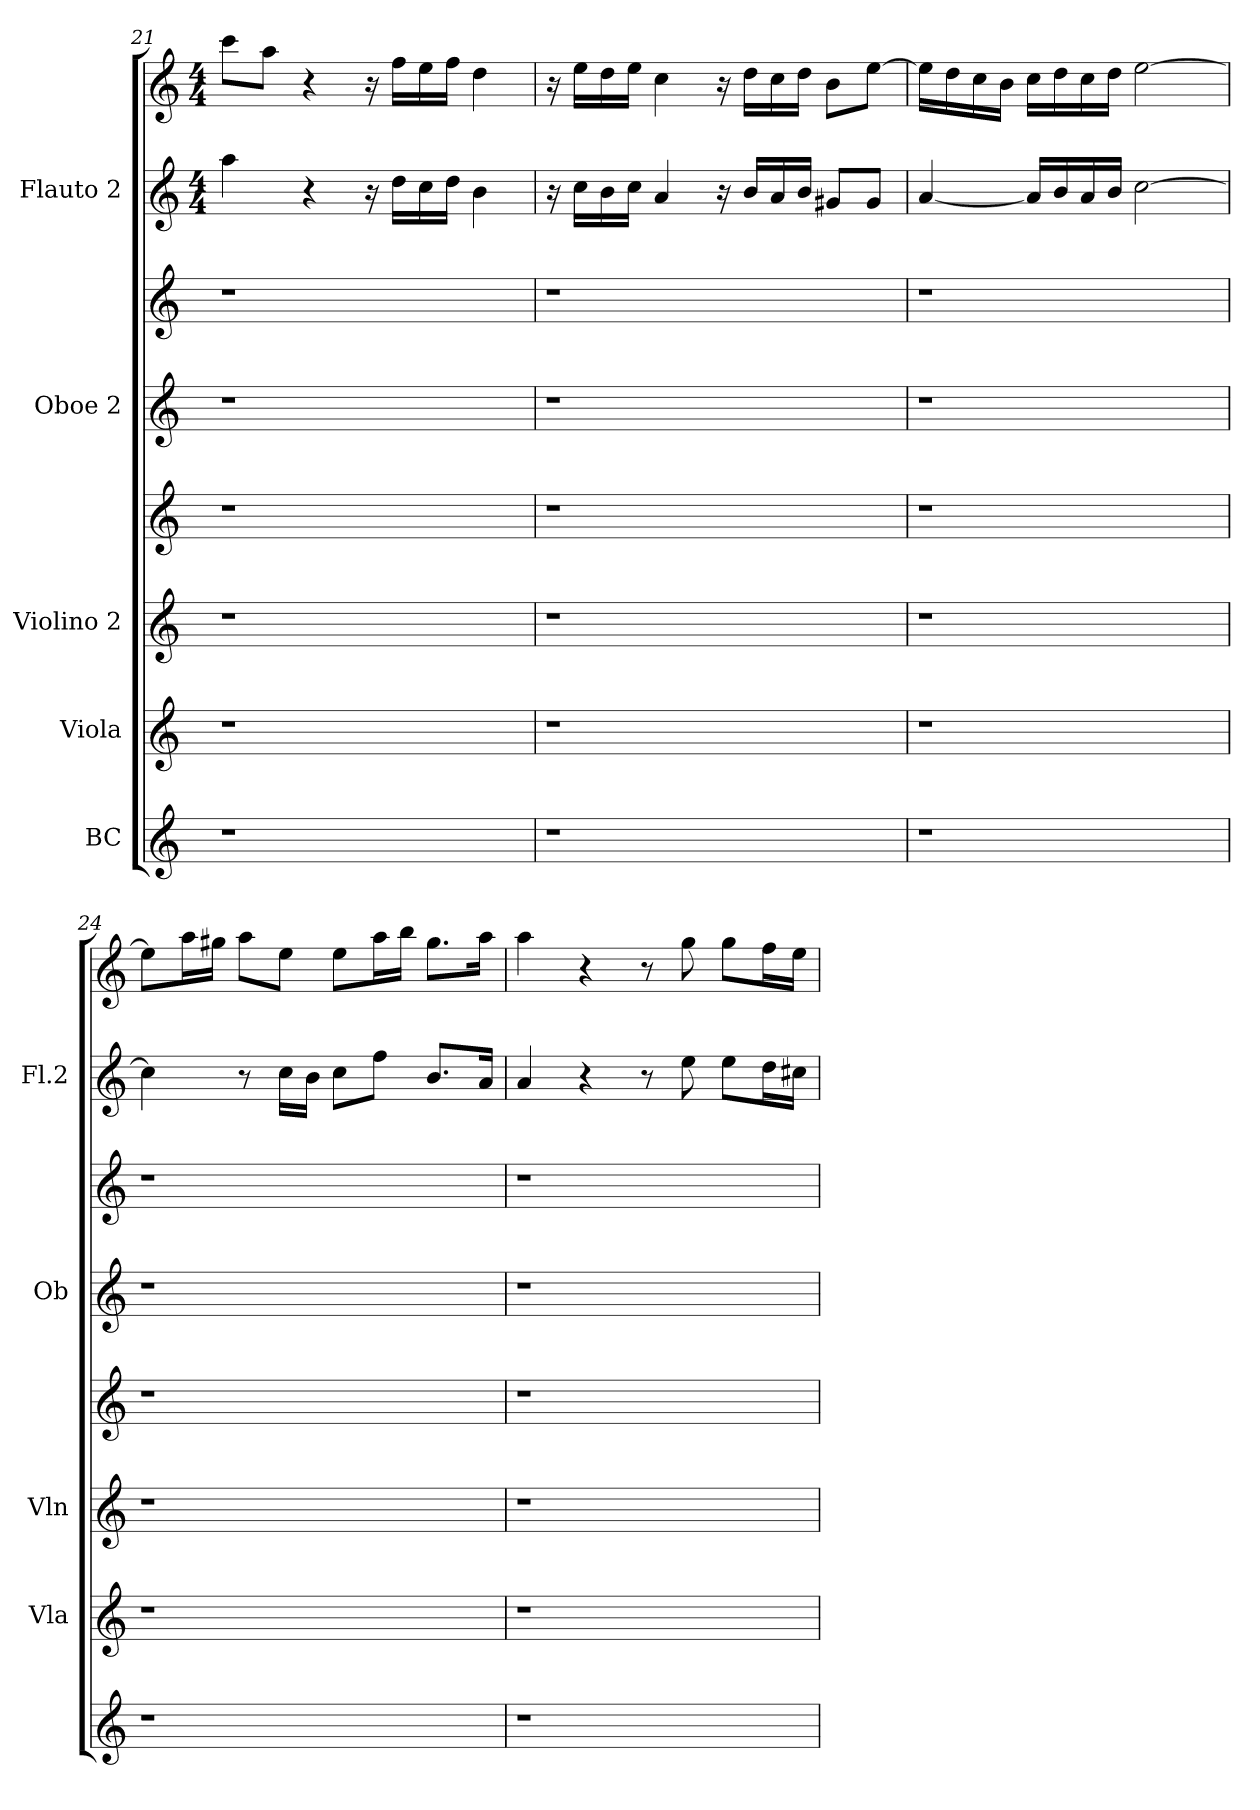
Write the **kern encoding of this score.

**kern	**kern	**kern	**kern	**kern	**kern	**kern	**kern
*part5	*part4	*part3	*part3	*part2	*part2	*part1	*part1
*staff8	*staff7	*staff6	*staff5	*staff4	*staff3	*staff2	*staff1
*I"BC	*I"Viola	*I"Violino 2	*	*I"Oboe 2	*	*I"Flauto 2	*
*	*I'Vla	*I'Vln	*	*I'Ob	*	*I'Fl.2	*
*clefG2	*clefG2	*clefG2	*clefG2	*clefG2	*clefG2	*clefG2	*clefG2
*k[]	*k[]	*k[]	*k[]	*k[]	*k[]	*k[]	*k[]
*	*	*	*	*	*	*M4/4	*M4/4
=21	=21	=21	=21	=21	=21	=21	=21
1r	1r	1r	1r	1r	1r	4aa\	8ccc\L
.	.	.	.	.	.	.	8aa\J
.	.	.	.	.	.	4r	4r
.	.	.	.	.	.	16r	16r
.	.	.	.	.	.	16dd\LL	16ff\LL
.	.	.	.	.	.	16cc\	16ee\
.	.	.	.	.	.	16dd\JJ	16ff\JJ
.	.	.	.	.	.	4b\	4dd\
!!LO:PB:g=z
=22	=22	=22	=22	=22	=22	=22	=22
1r	1r	1r	1r	1r	1r	16r	16r
.	.	.	.	.	.	16cc\LL	16ee\LL
.	.	.	.	.	.	16b\	16dd\
.	.	.	.	.	.	16cc\JJ	16ee\JJ
.	.	.	.	.	.	4a/	4cc\
.	.	.	.	.	.	16r	16r
.	.	.	.	.	.	16b/LL	16dd\LL
.	.	.	.	.	.	16a/	16cc\
.	.	.	.	.	.	16b/JJ	16dd\JJ
.	.	.	.	.	.	8g#X/L	8b\L
.	.	.	.	.	.	8g#/J	[8ee\J
!!LO:LB:g=z
=23	=23	=23	=23	=23	=23	=23	=23
1r	1r	1r	1r	1r	1r	[4a/	16ee\LL]
.	.	.	.	.	.	.	16dd\
.	.	.	.	.	.	.	16cc\
.	.	.	.	.	.	.	16b\JJ
.	.	.	.	.	.	16a/LL]	16cc\LL
.	.	.	.	.	.	16b/	16dd\
.	.	.	.	.	.	16a/	16cc\
.	.	.	.	.	.	16b/JJ	16dd\JJ
.	.	.	.	.	.	[2cc\	[2ee\
=24	=24	=24	=24	=24	=24	=24	=24
1r	1r	1r	1r	1r	1r	4cc\]	8ee\L]
.	.	.	.	.	.	.	16aa\L
.	.	.	.	.	.	.	16gg#X\JJ
.	.	.	.	.	.	8r	8aa\L
.	.	.	.	.	.	16cc\LL	8ee\J
.	.	.	.	.	.	16b\JJ	.
.	.	.	.	.	.	8cc\L	8ee\L
.	.	.	.	.	.	8ff\J	16aa\L
.	.	.	.	.	.	.	16bb\JJ
.	.	.	.	.	.	8.b/L	8.gg#\L
.	.	.	.	.	.	16a/Jk	16aa\Jk
!!LO:PB:g=z
=25	=25	=25	=25	=25	=25	=25	=25
1r	1r	1r	1r	1r	1r	4a/	4aa\
.	.	.	.	.	.	4r	4r
.	.	.	.	.	.	8r	8r
.	.	.	.	.	.	8ee\	8gg\
.	.	.	.	.	.	8ee\L	8gg\L
.	.	.	.	.	.	16dd\L	16ff\L
.	.	.	.	.	.	16cc#X\JJ	16ee\JJ
=	=	=	=	=	=	=	=
*-	*-	*-	*-	*-	*-	*-	*-
